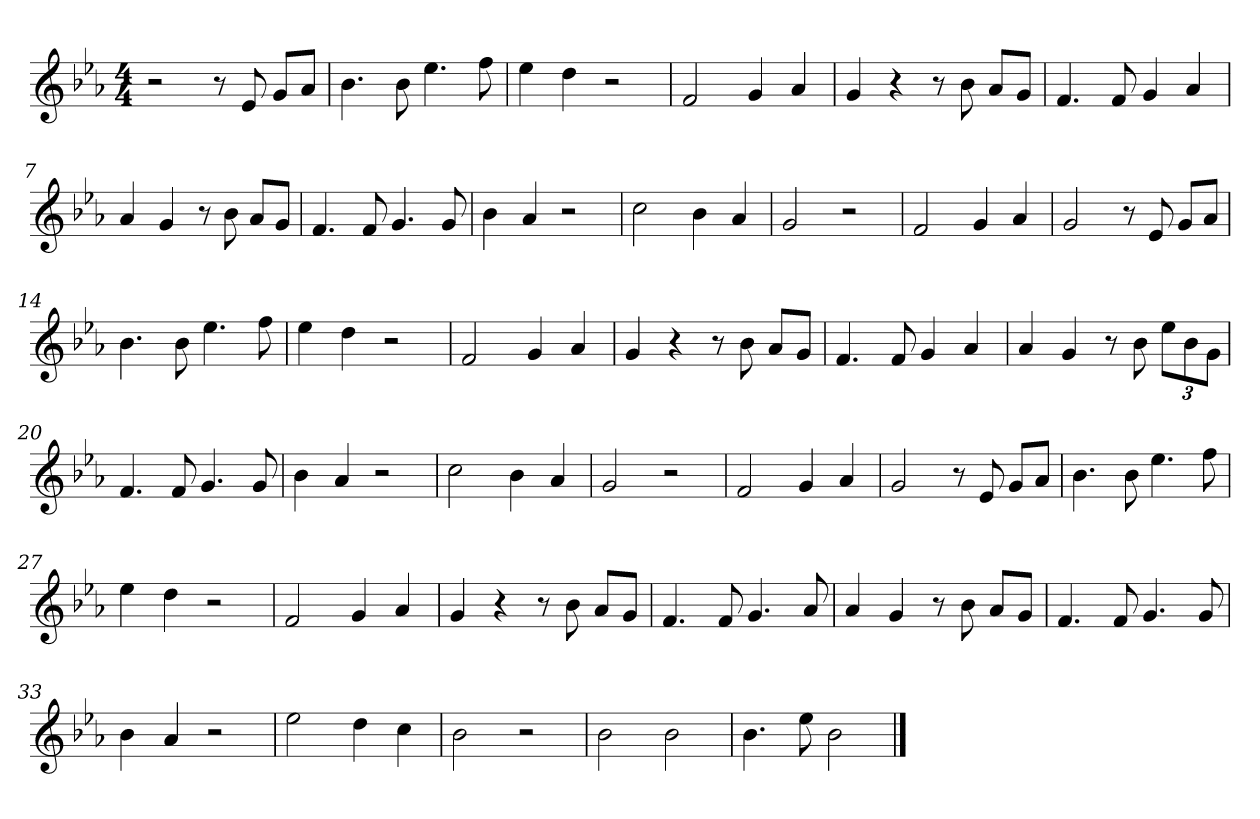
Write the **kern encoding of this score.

**kern
*part1
*staff1
*clefG2
*k[b-e-a-]
*M4/4
=1
2r
8r
8e-/
8g/L
8a-/J
=2
4.b-\
8b-\
4.ee-\
8ff\
=3
4ee-\
4dd\
2r
=4
2f/
4g/
4a-/
=5
4g/
4r
8r
8b-\
8a-/L
8g/J
=6
4.f/
8f/
4g/
4a-/
=7
4a-/
4g/
8r
8b-\
8a-/L
8g/J
=8
4.f/
8f/
4.g/
8g/
=9
4b-\
4a-/
2r
=10
2cc\
4b-\
4a-/
!!LO:LB:g=z
=11
2g/
2r
=12
2f/
4g/
4a-/
=13
2g/
8r
8e-/
8g/L
8a-/J
=14
4.b-\
8b-\
4.ee-\
8ff\
=15
4ee-\
4dd\
2r
=16
2f/
4g/
4a-/
=17
4g/
4r
8r
8b-\
8a-/L
8g/J
=18
4.f/
8f/
4g/
4a-/
=19
4a-/
4g/
8r
8b-\
12ee-\L
12b-\
12g\J
=20
4.f/
8f/
4.g/
8g/
!!LO:LB:g=z
=21
4b-\
4a-/
2r
=22
2cc\
4b-\
4a-/
=23
2g/
2r
=24
2f/
4g/
4a-/
=25
2g/
8r
8e-/
8g/L
8a-/J
=26
4.b-\
8b-\
4.ee-\
8ff\
=27
4ee-\
4dd\
2r
=28
2f/
4g/
4a-/
=29
4g/
4r
8r
8b-\
8a-/L
8g/J
=30
4.f/
8f/
4.g/
8a-/
=31
4a-/
4g/
8r
8b-\
8a-/L
8g/J
!!LO:LB:g=z
=32
4.f/
8f/
4.g/
8g/
=33
4b-\
4a-/
2r
=34
2ee-\
4dd\
4cc\
=35
2b-\
2r
=36
2b-\
2b-\
=37
4.b-\
8ee-\
2b-\
==
*-
